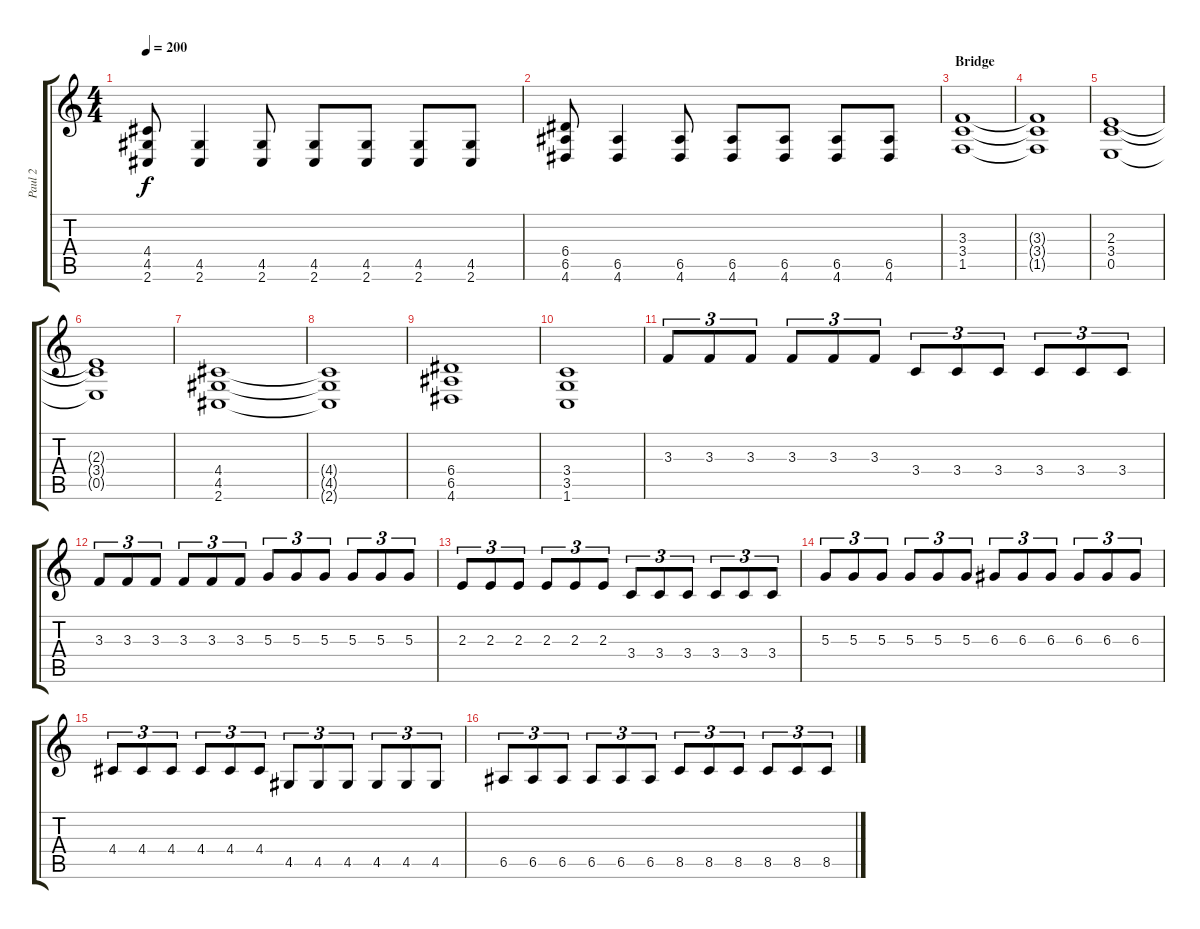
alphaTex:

\track ("Paul 2" "Paul 2") {instrument distortionguitar}
\staff {score tabs}
\tuning (B3 Gb3 D3 A2 E2 B1) {hide}
\ts (4 4)
\tempo 200
\clef g2
\ks c
(4.4 4.5 2.6).8{dy f} (4.5 2.6).4 (4.5 2.6).8 (4.5 2.6).8 (4.5 2.6).8 (4.5 2.6).8 (4.5 2.6).8 |
(6.4 6.5 4.6).8 (6.5 4.6).4 (6.5 4.6).8 (6.5 4.6).8 (6.5 4.6).8 (6.5 4.6).8 (6.5 4.6).8 |
\section ("" "Bridge")
(3.3 3.4 1.5).1{volume 11} |
(3.3{t} 3.4{t} 1.5{t}).1 |
(2.3 3.4 0.5).1 |
(2.3{t} 3.4{t} 0.5{t}).1 |
(4.4 4.5 2.6).1 |
(4.4{t} 4.5{t} 2.6{t}).1 |
(6.4 6.5 4.6).1 |
(3.4 3.5 1.6).1 |
3.3.8{tu (3 2) volume 13 balance 11} 3.3.8{tu (3 2)} 3.3.8{tu (3 2)} 3.3.8{tu (3 2)} 3.3.8{tu (3 2)} 3.3.8{tu (3 2)} 3.4.8{tu (3 2)} 3.4.8{tu (3 2)} 3.4.8{tu (3 2)} 3.4.8{tu (3 2)} 3.4.8{tu (3 2)} 3.4.8{tu (3 2)} |
3.3.8{tu (3 2)} 3.3.8{tu (3 2)} 3.3.8{tu (3 2)} 3.3.8{tu (3 2)} 3.3.8{tu (3 2)} 3.3.8{tu (3 2)} 5.3.8{tu (3 2)} 5.3.8{tu (3 2)} 5.3.8{tu (3 2)} 5.3.8{tu (3 2)} 5.3.8{tu (3 2)} 5.3.8{tu (3 2)} |
2.3.8{tu (3 2)} 2.3.8{tu (3 2)} 2.3.8{tu (3 2)} 2.3.8{tu (3 2)} 2.3.8{tu (3 2)} 2.3.8{tu (3 2)} 3.4.8{tu (3 2)} 3.4.8{tu (3 2)} 3.4.8{tu (3 2)} 3.4.8{tu (3 2)} 3.4.8{tu (3 2)} 3.4.8{tu (3 2)} |
5.3.8{tu (3 2)} 5.3.8{tu (3 2)} 5.3.8{tu (3 2)} 5.3.8{tu (3 2)} 5.3.8{tu (3 2)} 5.3.8{tu (3 2)} 6.3.8{tu (3 2)} 6.3.8{tu (3 2)} 6.3.8{tu (3 2)} 6.3.8{tu (3 2)} 6.3.8{tu (3 2)} 6.3.8{tu (3 2)} |
4.4.8{tu (3 2)} 4.4.8{tu (3 2)} 4.4.8{tu (3 2)} 4.4.8{tu (3 2)} 4.4.8{tu (3 2)} 4.4.8{tu (3 2)} 4.5.8{tu (3 2)} 4.5.8{tu (3 2)} 4.5.8{tu (3 2)} 4.5.8{tu (3 2)} 4.5.8{tu (3 2)} 4.5.8{tu (3 2)} |
6.5.8{tu (3 2)} 6.5.8{tu (3 2)} 6.5.8{tu (3 2)} 6.5.8{tu (3 2)} 6.5.8{tu (3 2)} 6.5.8{tu (3 2)} 8.5.8{tu (3 2)} 8.5.8{tu (3 2)} 8.5.8{tu (3 2)} 8.5.8{tu (3 2)} 8.5.8{tu (3 2)} 8.5.8{tu (3 2)}
